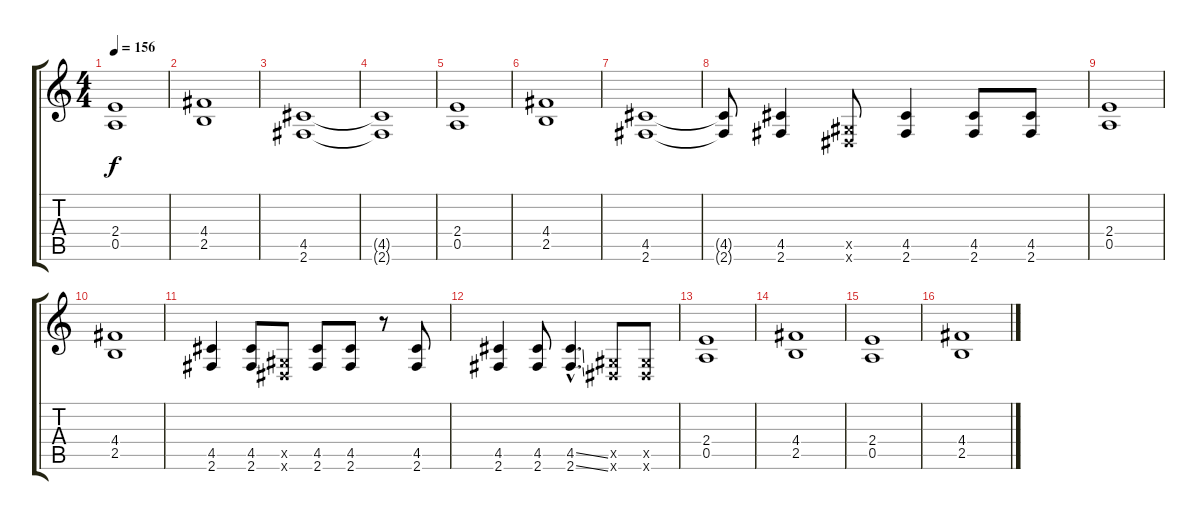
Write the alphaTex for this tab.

\track "" {instrument overdrivenguitar}
\staff {score tabs}
\tuning (E4 B3 G3 D3 A2 E2) {hide}
\ts (4 4)
\tempo 156
\clef g2
\ks c
(2.4 0.5).1{dy f} |
(4.4 2.5).1 |
(4.5 2.6).1 |
(4.5{t} 2.6{t}).1 |
(2.4 0.5).1 |
(4.4 2.5).1 |
(4.5 2.6).1 |
(4.5{t} 2.6{t}).8 (4.5 2.6).4 (-1.5{x} -1.6{x}).8 (4.5 2.6).4 (4.5 2.6).8 (4.5 2.6).8 |
(2.4 0.5).1 |
(4.4 2.5).1 |
(4.5 2.6).4 (4.5 2.6).8 (-1.5{x} -1.6{x}).8 (4.5 2.6).8 (4.5 2.6).8 r.8 (4.5 2.6).8 |
(4.5 2.6).4 (4.5 2.6).8 (4.5{ss hac} 2.6{ss hac}).4{d} (-1.5{x} -1.6{x}).8 (-1.5{x} -1.6{x}).8 |
(2.4 0.5).1 |
(4.4 2.5).1 |
(2.4 0.5).1 |
(4.4 2.5).1
